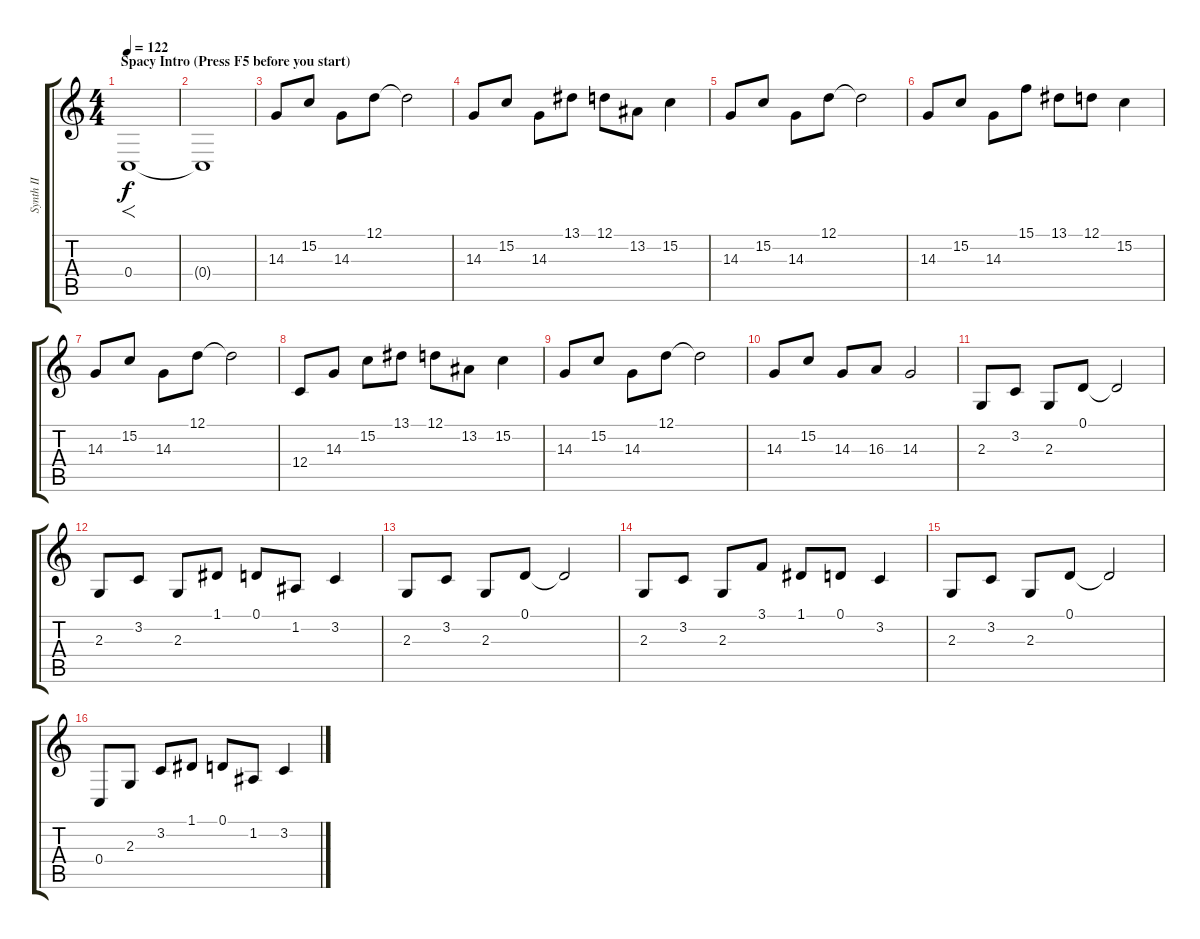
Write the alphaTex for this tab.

\track ("Synth II" "Synth II") {instrument pad1newage}
\staff {score tabs}
\tuning (D4 A3 F3 C3 G2 D2) {hide}
\ts (4 4)
\section ("" "Spacy Intro (Press F5 before you start)")
\tempo 122
\clef g2
\ks c
0.4.1{f dy f instrument pad1newage} |
0.4{t}.1 |
14.3.8 15.2.8 14.3.8 12.1.8 12.1{t}.2 |
14.3.8 15.2.8 14.3.8 13.1.8 12.1.8 13.2.8 15.2.4 |
14.3.8 15.2.8 14.3.8 12.1.8 12.1{t}.2 |
14.3.8 15.2.8 14.3.8 15.1.8 13.1.8 12.1.8 15.2.4 |
14.3.8 15.2.8 14.3.8 12.1.8 12.1{t}.2 |
12.4.8 14.3.8 15.2.8 13.1.8 12.1.8 13.2.8 15.2.4 |
14.3.8 15.2.8 14.3.8 12.1.8 12.1{t}.2 |
14.3.8 15.2.8 14.3.8 16.3.8 14.3.2 |
2.3.8 3.2.8 2.3.8 0.1.8 0.1{t}.2 |
2.3.8 3.2.8 2.3.8 1.1.8 0.1.8 1.2.8 3.2.4 |
2.3.8 3.2.8 2.3.8 0.1.8 0.1{t}.2 |
2.3.8 3.2.8 2.3.8 3.1.8 1.1.8 0.1.8 3.2.4 |
2.3.8 3.2.8 2.3.8 0.1.8 0.1{t}.2 |
0.4.8 2.3.8 3.2.8 1.1.8 0.1.8 1.2.8 3.2.4
